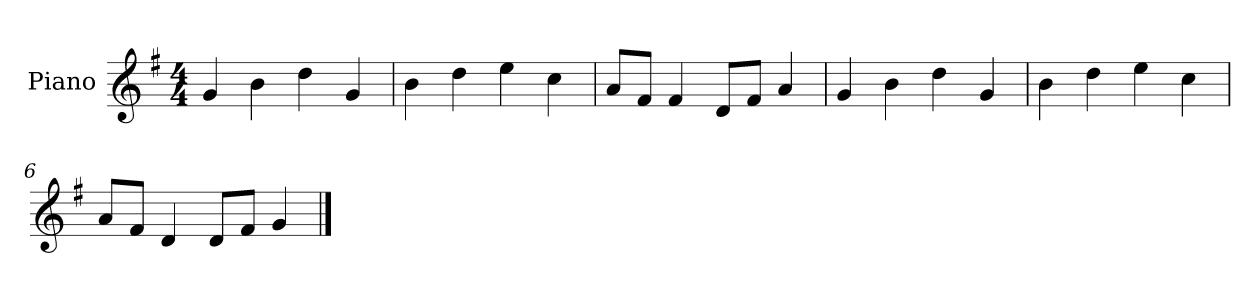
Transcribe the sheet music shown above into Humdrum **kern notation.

**kern
*part1
*staff1
*I"Piano
*I'P-no
*clefG2
*k[f#]
*M4/4
*MM90
=1
4g/
4b\
4dd\
4g/
=2
4b\
4dd\
4ee\
4cc\
=3
8a/L
8f#/J
4f#/
8d/L
8f#/J
4a/
=4
4g/
4b\
4dd\
4g/
=5
4b\
4dd\
4ee\
4cc\
=6
8a/L
8f#/J
4d/
8d/L
8f#/J
4g/
==
*-
